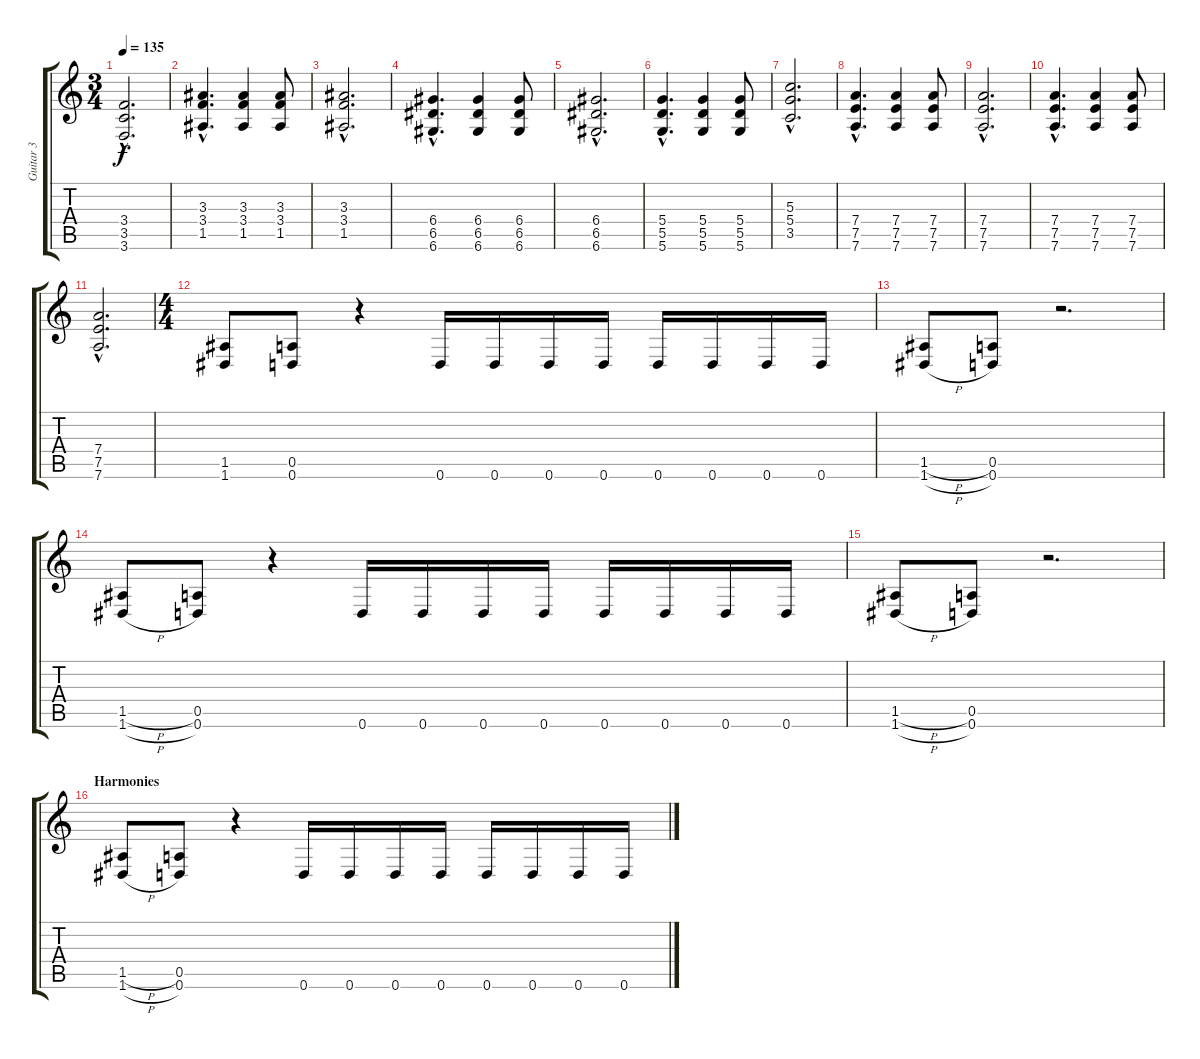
\track ("Guitar 3" "Guitar 3") {instrument distortionguitar}
\staff {score tabs}
\tuning (E4 B3 G3 D3 A2 D2) {hide}
\ts (3 4)
\tempo 135
\clef g2
\ks c
(3.4{hac} 3.5{hac} 3.6{hac}).2{d dy f} |
(3.3{hac} 3.4{hac} 1.5{hac}).4{d} (3.3 3.4 1.5).4 (3.3 3.4 1.5).8 |
(3.3{hac} 3.4{hac} 1.5{hac}).2{d} |
(6.4{hac} 6.5{hac} 6.6{hac}).4{d} (6.4 6.5 6.6).4 (6.4 6.5 6.6).8 |
(6.4{hac} 6.5{hac} 6.6{hac}).2{d} |
(5.4{hac} 5.5{hac} 5.6{hac}).4{d} (5.4 5.5 5.6).4 (5.4 5.5 5.6).8 |
(5.3{hac} 5.4{hac} 3.5{hac}).2{d} |
(7.4{hac} 7.5{hac} 7.6{hac}).4{d} (7.4 7.5 7.6).4 (7.4 7.5 7.6).8 |
(7.4{hac} 7.5{hac} 7.6{hac}).2{d} |
(7.4{hac} 7.5{hac} 7.6{hac}).4{d} (7.4 7.5 7.6).4 (7.4 7.5 7.6).8 |
(7.4{hac} 7.5{hac} 7.6{hac}).2{d} |
\ts (4 4)
(1.5 1.6).8 (0.5 0.6).8 r.4 0.6.16 0.6.16 0.6.16 0.6.16 0.6.16 0.6.16 0.6.16 0.6.16 |
(1.5{h} 1.6{h}).8 (0.5 0.6).8 r.2{d} |
(1.5{h} 1.6{h}).8 (0.5 0.6).8 r.4 0.6.16 0.6.16 0.6.16 0.6.16 0.6.16 0.6.16 0.6.16 0.6.16 |
(1.5{h} 1.6{h}).8 (0.5 0.6).8 r.2{d} |
\section ("" "Harmonies")
(1.5{h} 1.6{h}).8 (0.5 0.6).8 r.4 0.6.16 0.6.16 0.6.16 0.6.16 0.6.16 0.6.16 0.6.16 0.6.16
